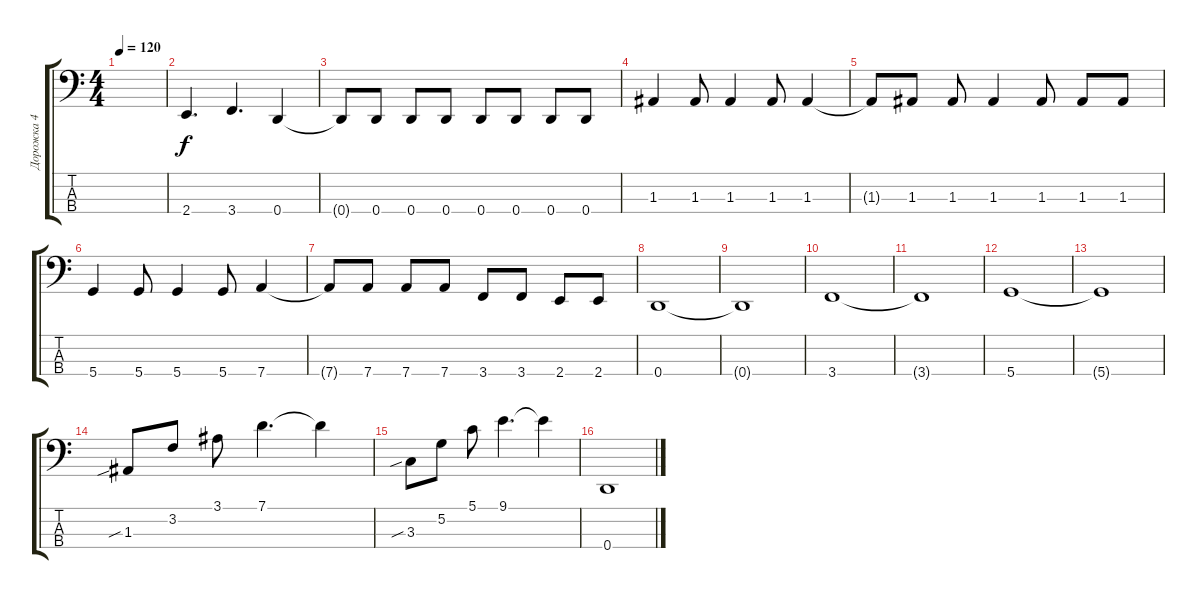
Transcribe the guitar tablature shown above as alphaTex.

\track ("Дорожка 4" "Дорожка 4") {instrument electricbasspick}
\staff {score tabs}
\tuning (G2 D2 A1 D1) {hide}
\ts (4 4)
\tempo 120
\clef f4
\ks c
|
2.4.4{d} 3.4.4{d} 0.4.4 |
0.4{t}.8 0.4.8 0.4.8 0.4.8 0.4.8 0.4.8 0.4.8 0.4.8 |
1.3.4 1.3.8 1.3.4 1.3.8 1.3.4 |
1.3{t}.8 1.3.8 1.3.8 1.3.4 1.3.8 1.3.8 1.3.8 |
5.4.4 5.4.8 5.4.4 5.4.8 7.4.4 |
7.4{t}.8 7.4.8 7.4.8 7.4.8 3.4.8 3.4.8 2.4.8 2.4.8 |
0.4.1 |
0.4{t}.1 |
3.4.1 |
3.4{t}.1 |
5.4.1 |
5.4{t}.1 |
1.3{sib}.8 3.2.8 3.1.8 7.1.4{d} 7.1{t}.4 |
3.3{sib}.8 5.2.8 5.1.8 9.1.4{d} 9.1{t}.4 |
0.4.1
